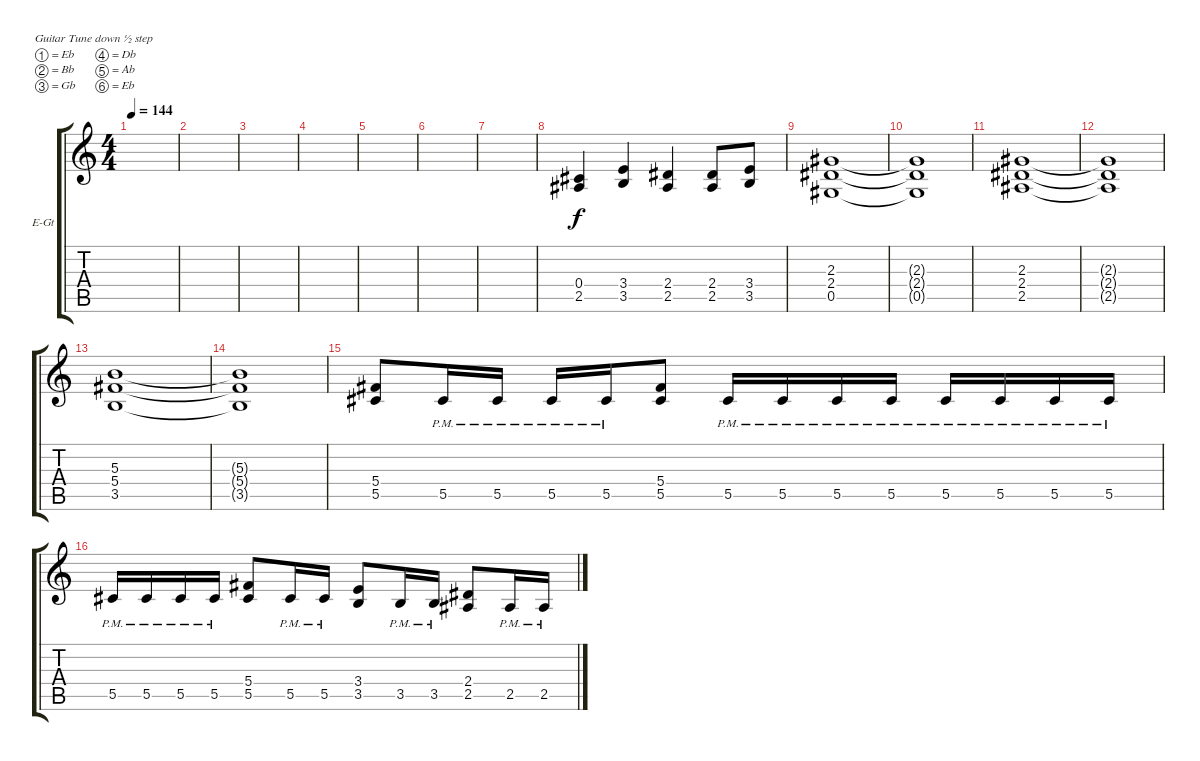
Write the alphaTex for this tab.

\bracketExtendMode groupsimilarinstruments
\firstSystemTrackNameOrientation horizontal
\otherSystemsTrackNameOrientation horizontal
\track ("Guitar 1" "E-Gt") {instrument distortionguitar}
\staff {score tabs}
\tuning (Eb4 Bb3 Gb3 Db3 Ab2 Eb2)
\ts (4 4)
\tempo 144
\clef g2
\ks c
|
|
|
|
|
|
|
(0.4 2.5).4 (3.5 3.4).4 (2.5 2.4).4 (2.5 2.4).8 (3.5 3.4).8 |
(0.5 2.4 2.3).1 |
(0.5{t} 2.4{t} 2.3{t}).1 |
(2.5 2.4 2.3).1 |
(2.5{t} 2.4{t} 2.3{t}).1 |
(5.4 3.5 5.3).1 |
(5.4{t} 3.5{t} 5.3{t}).1 |
(5.4 5.5).8 5.5{pm}.16 5.5{pm}.16 5.5{pm}.16 5.5{pm}.16 (5.4 5.5).8 5.5{pm}.16 5.5{pm}.16 5.5{pm}.16 5.5{pm}.16 5.5{pm}.16 5.5{pm}.16 5.5{pm}.16 5.5{pm}.16 |
5.5{pm}.16 5.5{pm}.16 5.5{pm}.16 5.5{pm}.16 (5.4 5.5).8 5.5{pm}.16 5.5{pm}.16 (3.4 3.5).8 3.5{pm}.16 3.5{pm}.16 (2.4 2.5).8 2.5{pm}.16 2.5{pm}.16
